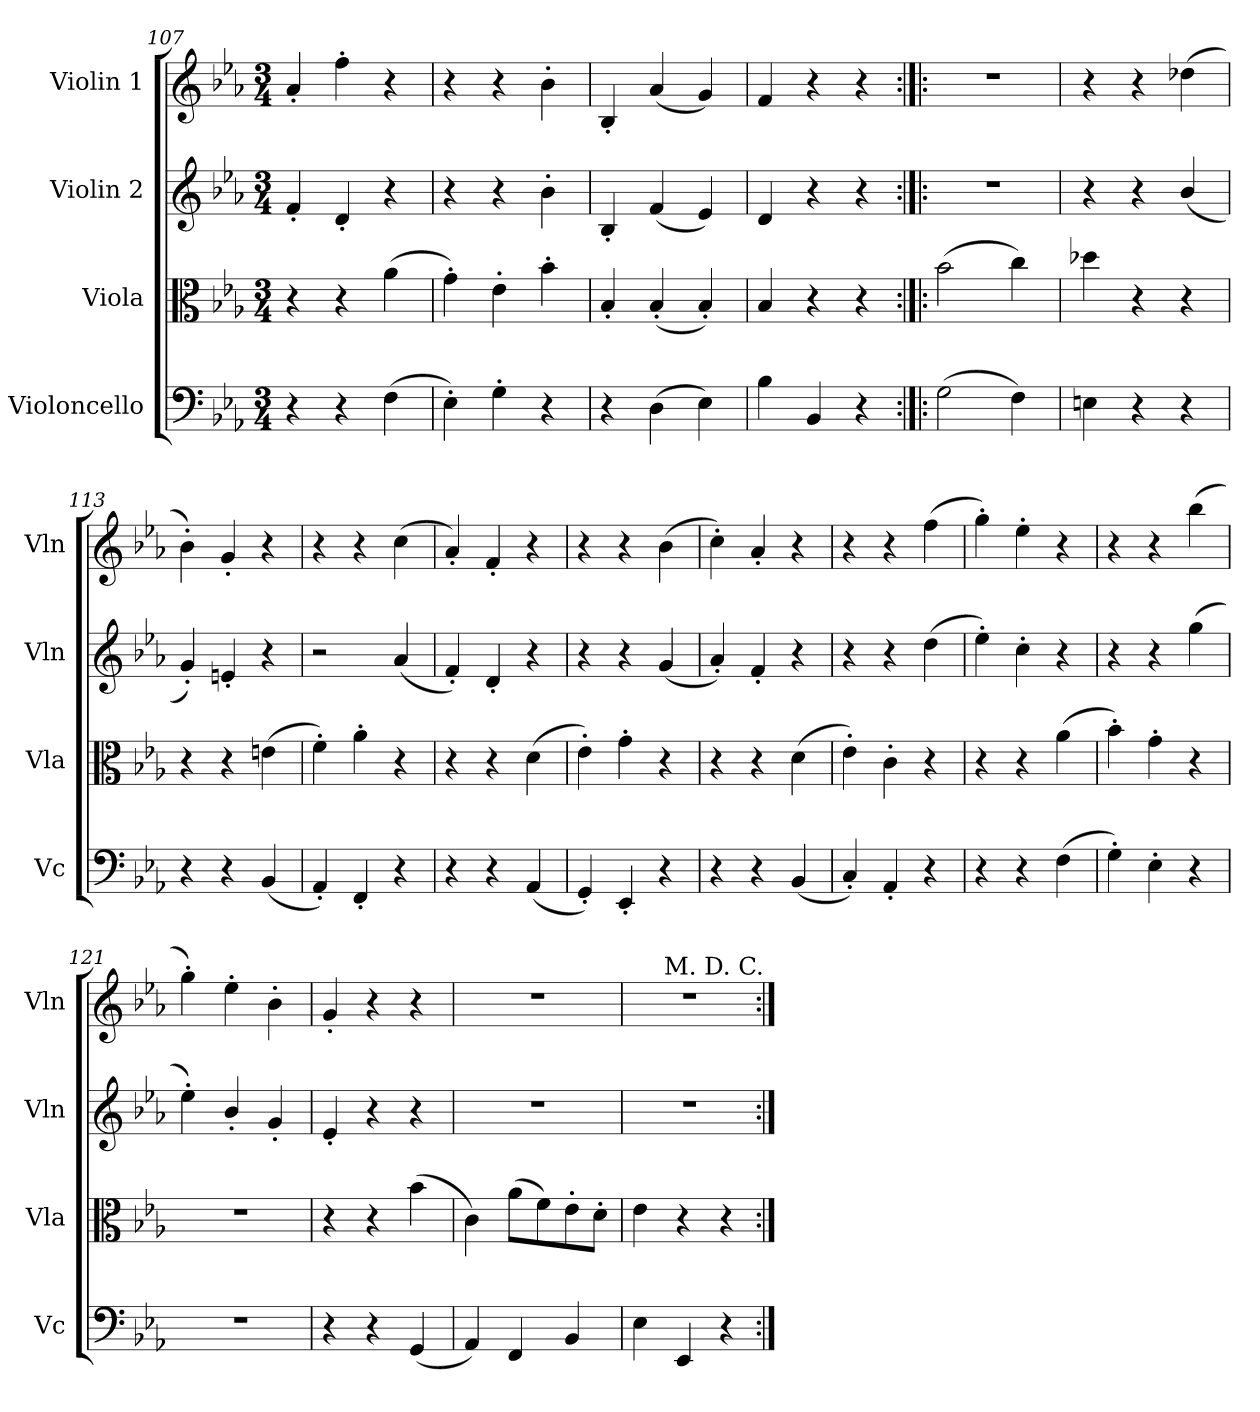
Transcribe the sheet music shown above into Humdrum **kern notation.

**kern	**kern	**kern	**kern
*part4	*part3	*part2	*part1
*staff4	*staff3	*staff2	*staff1
*I"Violoncello	*I"Viola	*I"Violin 2	*I"Violin 1
*I'Vc	*I'Vla	*I'Vln	*I'Vln
*clefF4	*clefC3	*clefG2	*clefG2
*k[b-e-a-]	*k[b-e-a-]	*k[b-e-a-]	*k[b-e-a-]
*M3/4	*M3/4	*M3/4	*M3/4
=107	=107	=107	=107
4r	4r	4f'/	4a-'/
4r	4r	4d'/	4ff'\
(>4F\	(>4a-\	4r	4r
=108	=108	=108	=108
4E-'\)	4g'\)	4r	4r
4G'\	4e-'\	4r	4r
4r	4b-'\	4b-'\	4b-'\
=109	=109	=109	=109
4r	4B-'/	4B-'/	4B-'/
(>4D\	(<4B-'/	(<4f/	(<4a-/
4E-\)	4B-'/)	4e-/)	4g/)
=110	=110	=110	=110
4B-\	4B-/	4d/	4f/
4BB-/	4r	4r	4r
4r	4r	4r	4r
!!LO:LB:g=z
=111:|!|:	=111:|!|:	=111:|!|:	=111:|!|:
(>2G\	(>2b-\	2.r	2.r
4F\)	4cc\)	.	.
=112	=112	=112	=112
4En\	4dd-X\	4r	4r
4r	4r	4r	4r
4r	4r	(<4b-/	(>4dd-X\
=113	=113	=113	=113
4r	4r	4g'/)	4b-'\)
4r	4r	4en'/	4g'/
(<4BB-/	(>4en\	4r	4r
=114	=114	=114	=114
4AA-'/)	4f'\)	2r	4r
4FF'/	4a-'\	.	4r
4r	4r	(<4a-/	(>4cc\
=115	=115	=115	=115
4r	4r	4f'/)	4a-'/)
4r	4r	4d'/	4f'/
(<4AA-/	(>4d\	4r	4r
=116	=116	=116	=116
4GG'/)	4e-'\)	4r	4r
4EE-'/	4g'\	4r	4r
4r	4r	(<4g/	(>4b-\
=117	=117	=117	=117
4r	4r	4a-'/)	4cc'\)
4r	4r	4f'/	4a-'/
(<4BB-/	(>4d\	4r	4r
!!LO:LB:g=z
=118	=118	=118	=118
4C'/)	4e-'\)	4r	4r
4AA-'/	4c'\	4r	4r
4r	4r	(>4dd\	(>4ff\
=119	=119	=119	=119
4r	4r	4ee-'\)	4gg'\)
4r	4r	4cc'\	4ee-'\
(>4F\	(>4a-\	4r	4r
=120	=120	=120	=120
4G'\)	4b-'\)	4r	4r
4E-'\	4g'\	4r	4r
4r	4r	(>4gg\	(>4bb-\
=121	=121	=121	=121
2.r	2.r	4ee-'\)	4gg'\)
.	.	4b-'/	4ee-'\
.	.	4g'/	4b-'\
=122	=122	=122	=122
4r	4r	4e-'/	4g'/
4r	4r	4r	4r
(<4GG/	(>4b-\	4r	4r
=123	=123	=123	=123
4AA-/)	4c\)	2.r	2.r
4FF/	(>8a-\L	.	.
.	8f\)	.	.
4BB-/	8e-'\	.	.
.	8d'\J	.	.
=124	=124	=124	=124
4E-\	4e-\	2.r	2.r
4EE-/	4r	.	.
4r	4r	.	.
!	!	!	!LO:TX:a:t=M. D. C.
=:|!	=:|!	=:|!	=:|!
*-	*-	*-	*-
